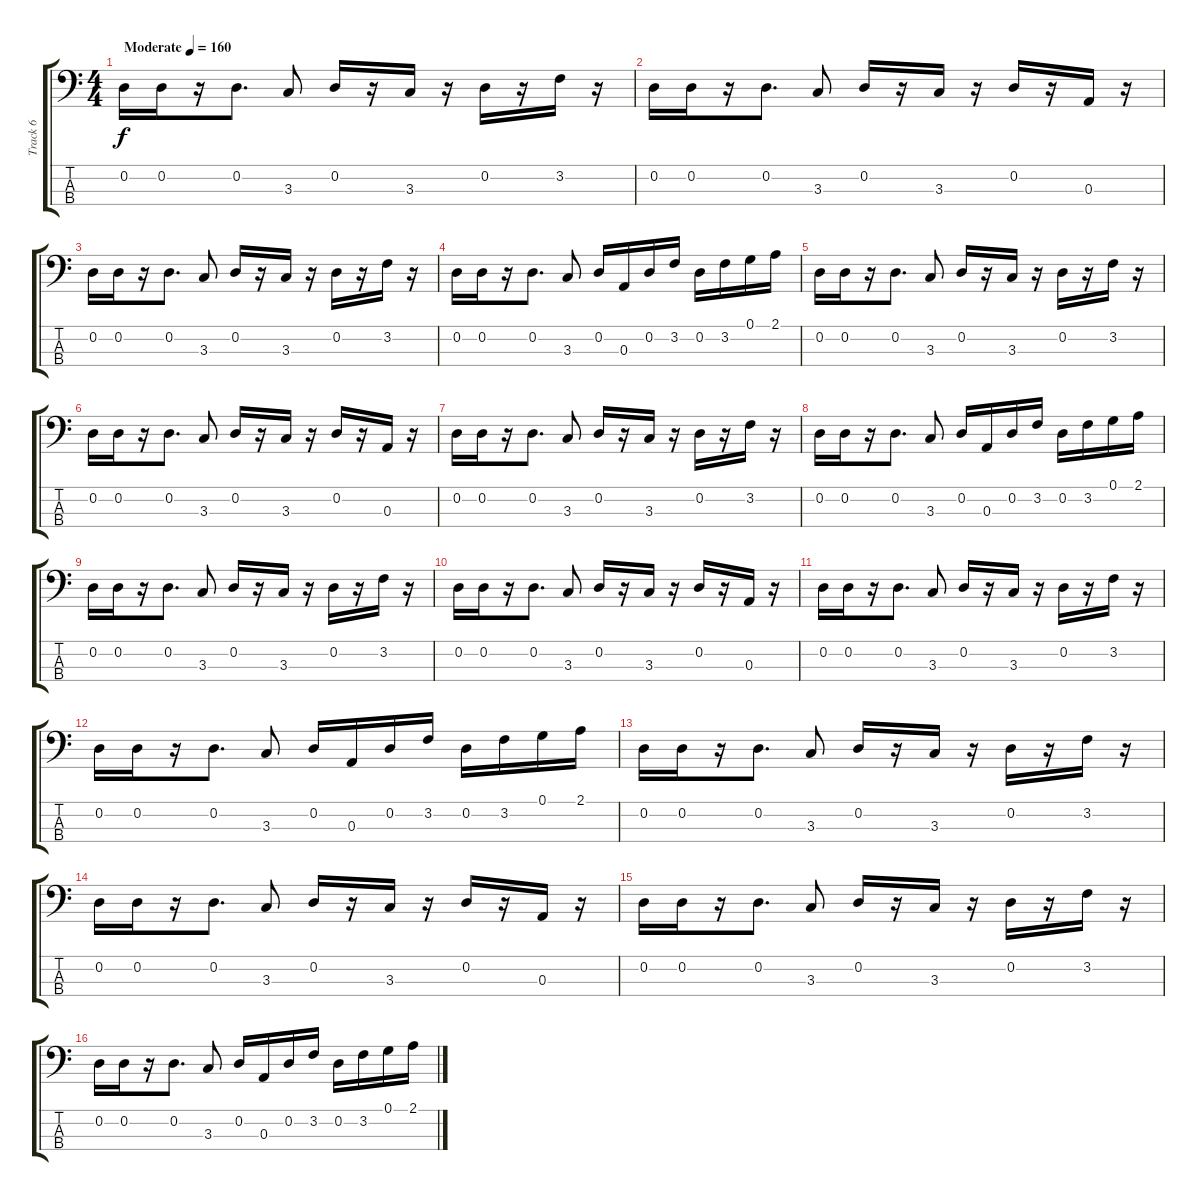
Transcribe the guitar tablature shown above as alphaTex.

\track ("Track 6" "Track 6") {instrument electricbasspick}
\staff {score tabs}
\tuning (G2 D2 A1 E1) {hide}
\ts (4 4)
\tempo (160 "Moderate")
\clef f4
\ks c
0.2.16{dy f instrument electricbasspick} 0.2.16 r.16 0.2.8{d} 3.3.8 0.2.16 r.16 3.3.16 r.16 0.2.16 r.16 3.2.16 r.16 |
0.2.16 0.2.16 r.16 0.2.8{d} 3.3.8 0.2.16 r.16 3.3.16 r.16 0.2.16 r.16 0.3.16 r.16 |
0.2.16 0.2.16 r.16 0.2.8{d} 3.3.8 0.2.16 r.16 3.3.16 r.16 0.2.16 r.16 3.2.16 r.16 |
0.2.16 0.2.16 r.16 0.2.8{d} 3.3.8 0.2.16 0.3.16 0.2.16 3.2.16 0.2.16 3.2.16 0.1.16 2.1.16 |
0.2.16 0.2.16 r.16 0.2.8{d} 3.3.8 0.2.16 r.16 3.3.16 r.16 0.2.16 r.16 3.2.16 r.16 |
0.2.16 0.2.16 r.16 0.2.8{d} 3.3.8 0.2.16 r.16 3.3.16 r.16 0.2.16 r.16 0.3.16 r.16 |
0.2.16 0.2.16 r.16 0.2.8{d} 3.3.8 0.2.16 r.16 3.3.16 r.16 0.2.16 r.16 3.2.16 r.16 |
0.2.16 0.2.16 r.16 0.2.8{d} 3.3.8 0.2.16 0.3.16 0.2.16 3.2.16 0.2.16 3.2.16 0.1.16 2.1.16 |
0.2.16 0.2.16 r.16 0.2.8{d} 3.3.8 0.2.16 r.16 3.3.16 r.16 0.2.16 r.16 3.2.16 r.16 |
0.2.16 0.2.16 r.16 0.2.8{d} 3.3.8 0.2.16 r.16 3.3.16 r.16 0.2.16 r.16 0.3.16 r.16 |
0.2.16 0.2.16 r.16 0.2.8{d} 3.3.8 0.2.16 r.16 3.3.16 r.16 0.2.16 r.16 3.2.16 r.16 |
0.2.16 0.2.16 r.16 0.2.8{d} 3.3.8 0.2.16 0.3.16 0.2.16 3.2.16 0.2.16 3.2.16 0.1.16 2.1.16 |
0.2.16 0.2.16 r.16 0.2.8{d} 3.3.8 0.2.16 r.16 3.3.16 r.16 0.2.16 r.16 3.2.16 r.16 |
0.2.16 0.2.16 r.16 0.2.8{d} 3.3.8 0.2.16 r.16 3.3.16 r.16 0.2.16 r.16 0.3.16 r.16 |
0.2.16 0.2.16 r.16 0.2.8{d} 3.3.8 0.2.16 r.16 3.3.16 r.16 0.2.16 r.16 3.2.16 r.16 |
0.2.16 0.2.16 r.16 0.2.8{d} 3.3.8 0.2.16 0.3.16 0.2.16 3.2.16 0.2.16 3.2.16 0.1.16 2.1.16
